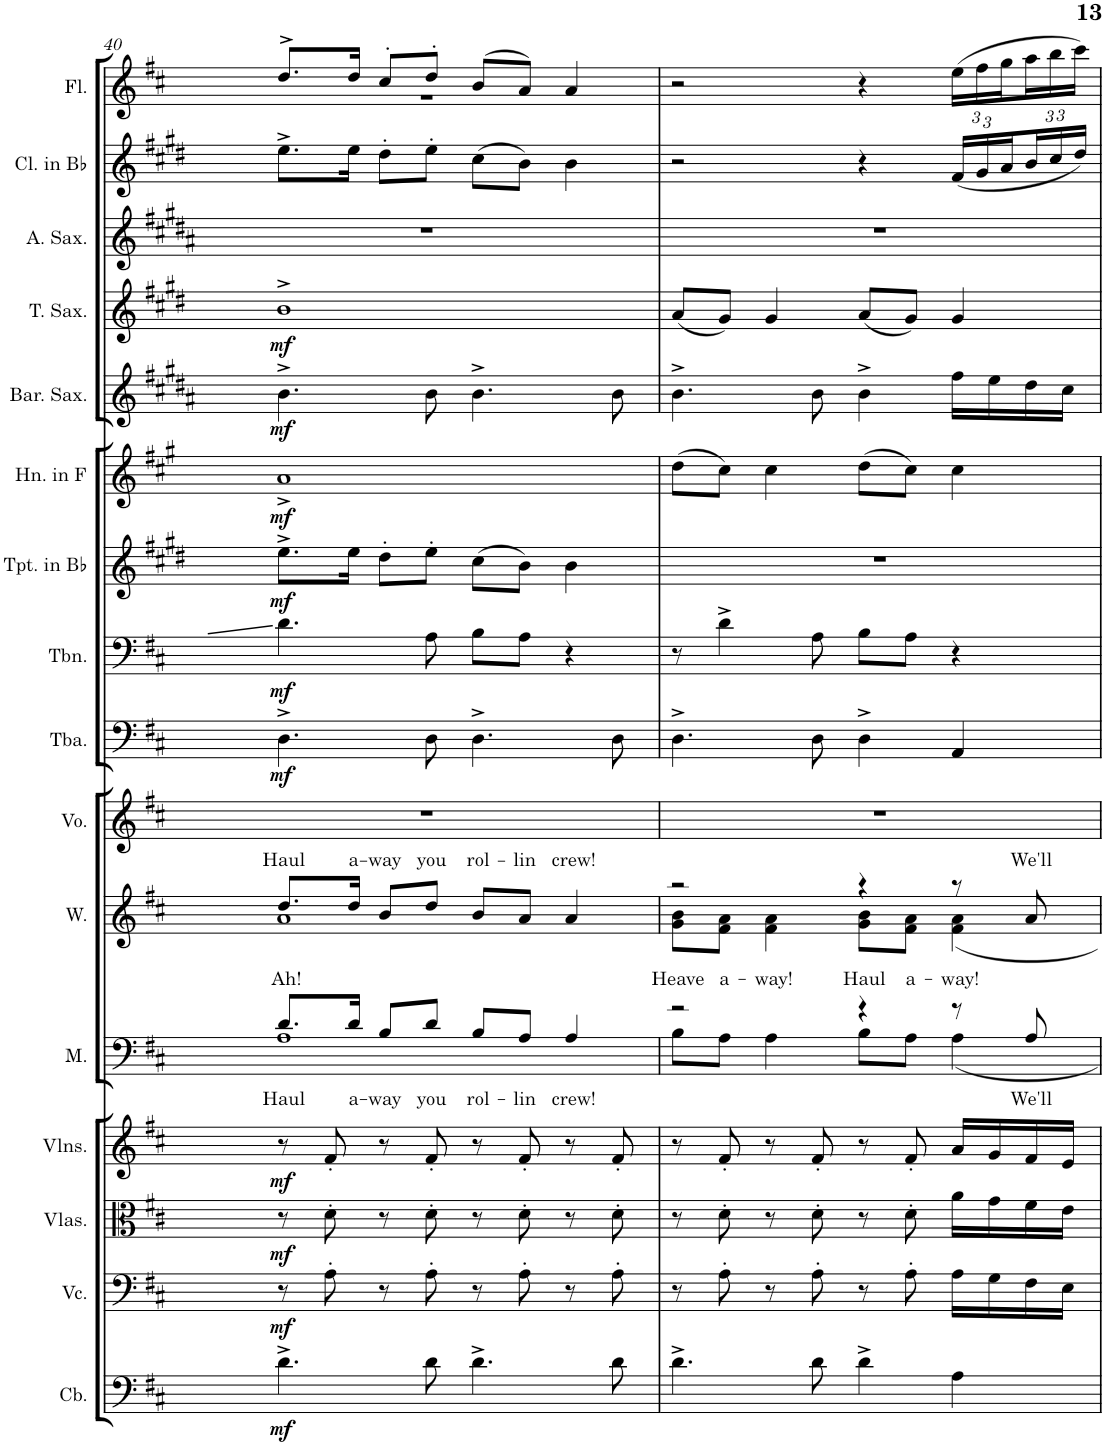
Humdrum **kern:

**kern	**dynam	**kern	**dynam	**kern	**dynam	**kern	**dynam	**kern	**text	**kern	**text	**kern	**kern	**dynam	**kern	**dynam	**kern	**dynam	**kern	**dynam	**kern	**dynam	**kern	**dynam	**kern	**kern	**kern
*part16	*part16	*part15	*part15	*part14	*part14	*part13	*part13	*part12	*part12	*part11	*part11	*part10	*part9	*part9	*part8	*part8	*part7	*part7	*part6	*part6	*part5	*part5	*part4	*part4	*part3	*part2	*part1
*staff16	*staff16	*staff15	*staff15	*staff14	*staff14	*staff13	*staff13	*staff12	*staff12	*staff11	*staff11	*staff10	*staff9	*staff9	*staff8	*staff8	*staff7	*staff7	*staff6	*staff6	*staff5	*staff5	*staff4	*staff4	*staff3	*staff2	*staff1
*I"Contrabass	*	*I"Violoncello	*	*I"Violas	*	*I"Violins	*	*I"Men	*	*I"Women	*	*I"Voice	*I"Tuba	*	*I"Trombone	*	*I"Trumpet in Bb	*	*I"Horn in F	*	*I"Baritone Saxophone	*	*I"Tenor Saxophone	*	*I"Alto Saxophone	*I"Clarinet in Bb	*I"Flute
*I'Cb.	*	*I'Vc.	*	*I'Vlas.	*	*I'Vlns.	*	*I'M.	*	*I'W.	*	*I'Vo.	*I'Tba.	*	*I'Tbn.	*	*I'Tpt. in Bb	*	*I'Hn. in F	*	*I'Bar. Sax.	*	*I'T. Sax.	*	*I'A. Sax.	*I'Cl. in Bb	*I'Fl.
!!LO:PB:g=z
*clefF4	*	*clefF4	*	*clefC3	*	*clefG2	*	*clefF4	*	*clefG2	*	*clefG2	*clefF4	*	*clefF4	*	*clefG2	*	*clefG2	*	*clefG2	*	*clefG2	*	*clefG2	*clefG2	*clefG2
*Trd7c12	*	*	*	*	*	*	*	*	*	*	*	*	*	*	*	*	*Trd1c2	*	*Trd4c7	*	*Trd12c21	*	*Trd8c14	*	*Trd5c9	*Trd1c2	*
*k[f#c#]	*	*k[f#c#]	*	*k[f#c#]	*	*k[f#c#]	*	*k[f#c#]	*	*k[f#c#]	*	*k[f#c#]	*k[f#c#]	*	*k[f#c#]	*	*k[f#c#g#d#]	*	*k[f#c#g#]	*	*k[f#c#g#d#a#]	*	*k[f#c#g#d#]	*	*k[f#c#g#d#a#]	*k[f#c#g#d#]	*k[f#c#]
*M4/4	*	*M4/4	*	*M4/4	*	*M4/4	*	*M4/4	*	*M4/4	*	*M4/4	*M4/4	*	*M4/4	*	*M4/4	*	*M4/4	*	*M4/4	*	*M4/4	*	*M4/4	*M4/4	*M4/4
=40	=40	=40	=40	=40	=40	=40	=40	=40	=40	=40	=40	=40	=40	=40	=40	=40	=40	=40	=40	=40	=40	=40	=40	=40	=40	=40	=40
!	!	!	!	!	!	!	!	!	!LO:LY:b	!	!	!	!	!	!	!	!	!	!	!	!	!	!	!	!	!	!
*	*	*	*	*	*	*	*	*^	*	*	*	*	*	*	*	*	*	*	*	*	*	*	*	*	*	*	*
!	!LO:DY:b	!	!LO:DY:b	!	!LO:DY:b	!	!LO:DY:b	!	!	!LO:LY:a	!	!LO:LY:a	!	!	!LO:DY:b	!	!LO:DY:b	!	!LO:DY:b	!	!LO:DY:b	!	!LO:DY:b	!	!LO:DY:b	!	!	!
*	*	*	*	*	*	*	*	*	*	*	*^	*	*	*	*	*	*	*	*	*	*	*	*	*	*	*	*	*^
4.d^\	mf	8r	mf	8r	mf	8r	mf	8.d/L	1A	Ah!	8.dd/L	1a	Haul	1r	4.D^\	mf	4.d\	mf	8.ee^\L	mf	1a^	mf	4.b^\	mf	1b^	mf	1r	8.ee^\L	8.dd^/L	1r
.	.	8A'\	.	8d'\	.	8f#'/	.	.	.	.	.	.	.	.	.	.	.	.	.	.	.	.	.	.	.	.	.	.	.	.
!	!	!	!	!	!	!	!	!	!	!LO:LY:b	!	!	!LO:LY:a	!	!	!	!	!	!	!	!	!	!	!	!	!	!	!	!	!
.	.	.	.	.	.	.	.	16d/Jk	.	a-	16dd/Jk	.	a-	.	.	.	.	.	16ee\Jk	.	.	.	.	.	.	.	.	16ee\Jk	16dd/Jk	.
!	!	!	!	!	!	!	!	!	!	!LO:LY:b	!	!	!LO:LY:a	!	!	!	!	!	!	!	!	!	!	!	!	!	!	!	!	!
.	.	8r	.	8r	.	8r	.	8B/L	.	-way	8b/L	.	-way	.	.	.	.	.	8dd#'\L	.	.	.	.	.	.	.	.	8dd#'\L	8cc#'/L	.
!	!	!	!	!	!	!	!	!	!	!LO:LY:b	!	!	!LO:LY:a	!	!	!	!	!	!	!	!	!	!	!	!	!	!	!	!	!
8d\	.	8A'\	.	8d'\	.	8f#'/	.	8d/J	.	you	8dd/J	.	you	.	8D\	.	8A\	.	8ee'\J	.	.	.	8b\	.	.	.	.	8ee'\J	8dd'/J	.
!	!	!	!	!	!	!	!	!	!	!LO:LY:b	!	!	!LO:LY:a	!	!	!	!	!	!	!	!	!	!	!	!	!	!	!	!	!
4.d^\	.	8r	.	8r	.	8r	.	8B/L	.	rol-	8b/L	.	rol-	.	4.D^\	.	8B\L	.	(8cc#\L	.	.	.	4.b^\	.	.	.	.	(8cc#\L	(8b/L	.
!	!	!	!	!	!	!	!	!	!	!LO:LY:b	!	!	!LO:LY:a	!	!	!	!	!	!	!	!	!	!	!	!	!	!	!	!	!
.	.	8A'\	.	8d'\	.	8f#'/	.	8A/J	.	-lin	8a/J	.	-lin	.	.	.	8A\J	.	8b\J)	.	.	.	.	.	.	.	.	8b\J)	8a/J)	.
!	!	!	!	!	!	!	!	!	!	!LO:LY:b	!	!	!LO:LY:a	!	!	!	!	!	!	!	!	!	!	!	!	!	!	!	!	!
.	.	8r	.	8r	.	8r	.	4A/	.	crew!	4a/	.	crew!	.	.	.	4r	.	4b\	.	.	.	.	.	.	.	.	4b\	4a/	.
8d\	.	8A'\	.	8d'\	.	8f#'/	.	.	.	.	.	.	.	.	8D\	.	.	.	.	.	.	.	8b\	.	.	.	.	.	.	.
*	*	*	*	*	*	*	*	*	*	*	*	*	*	*	*	*	*	*	*	*	*	*	*	*	*	*	*	*	*v	*v
=41	=41	=41	=41	=41	=41	=41	=41	=41	=41	=41	=41	=41	=41	=41	=41	=41	=41	=41	=41	=41	=41	=41	=41	=41	=41	=41	=41	=41	=41
!	!	!	!	!	!	!	!	!	!	!LO:LY:a	!	!	!	!	!	!	!	!	!	!	!	!	!	!	!	!	!	!	!
4.d^\	.	8r	.	8r	.	8r	.	2r	8B\L	Heave	2r	8g\ 8b\L	.	1r	4.D^\	.	8r	.	1r	.	(8dd\L	.	4.b^\	.	(8a/L	.	1r	2r	2r
!	!	!	!	!	!	!	!	!	!	!LO:LY:a	!	!	!	!	!	!	!	!	!	!	!	!	!	!	!	!	!	!	!
.	.	8A'\	.	8d'\	.	8f#'/	.	.	8A\J	a-	.	8f#\ 8a\J	.	.	.	.	4d^\	.	.	.	8cc#\J)	.	.	.	8g#/J)	.	.	.	.
!	!	!	!	!	!	!	!	!	!	!LO:LY:a	!	!	!	!	!	!	!	!	!	!	!	!	!	!	!	!	!	!	!
.	.	8r	.	8r	.	8r	.	.	4A\	-way!	.	4f#\ 4a\	.	.	.	.	.	.	.	.	4cc#\	.	.	.	4g#/	.	.	.	.
8d\	.	8A'\	.	8d'\	.	8f#'/	.	.	.	.	.	.	.	.	8D\	.	8A\	.	.	.	.	.	8b\	.	.	.	.	.	.
!	!	!	!	!	!	!	!	!	!	!LO:LY:a	!	!	!	!	!	!	!	!	!	!	!	!	!	!	!	!	!	!	!
4d^\	.	8r	.	8r	.	8r	.	4r	8B\L	Haul	4r	8g\ 8b\L	.	.	4D^\	.	8B\L	.	.	.	(8dd\L	.	4b^\	.	(8a/L	.	.	4r	4r
!	!	!	!	!	!	!	!	!	!	!LO:LY:a	!	!	!	!	!	!	!	!	!	!	!	!	!	!	!	!	!	!	!
.	.	8A'\	.	8d'\	.	8f#'/	.	.	8A\J	a-	.	8f#\ 8a\J	.	.	.	.	8A\J	.	.	.	8cc#\J)	.	.	.	8g#/J)	.	.	.	.
!	!	!	!	!	!	!	!	!	!	!LO:LY:a	!	!	!	!	!	!	!	!	!	!	!	!	!	!	!	!	!	!	!
*	*	*	*	*	*	*	*	*	*	*	*	*	*	*	*	*	*	*	*	*	*	*	*	*	*	*	*	*Xbrackettup	*Xbrackettup
4A\	.	16A\LL	.	16a\LL	.	16a/LL	.	8r	4A\	-way!	8r	4f#\ 4a\	.	.	4AA/	.	4r	.	.	.	4cc#\	.	16ff#\LL	.	4g#/	.	.	(24f#/LL	(24ee\LL
.	.	.	.	.	.	.	.	.	.	.	.	.	.	.	.	.	.	.	.	.	.	.	.	.	.	.	.	24g#/	24ff#\
.	.	16G\	.	16g\	.	16g/	.	.	.	.	.	.	.	.	.	.	.	.	.	.	.	.	16ee\	.	.	.	.	.	.
.	.	.	.	.	.	.	.	.	.	.	.	.	.	.	.	.	.	.	.	.	.	.	.	.	.	.	.	24a/	24gg\
!	!	!	!	!	!	!	!	!	!	!LO:LY:b	!	!	!LO:LY:a	!	!	!	!	!	!	!	!	!	!	!	!	!	!	!	!
.	.	16F#\	.	16f#\	.	16f#/	.	8A/	.	We'll	8a/	.	We'll	.	.	.	.	.	.	.	.	.	16dd#\	.	.	.	.	24b/	24aa\
.	.	.	.	.	.	.	.	.	.	.	.	.	.	.	.	.	.	.	.	.	.	.	.	.	.	.	.	24cc#/	24bb\
.	.	16E\JJ	.	16e\JJ	.	16e/JJ	.	.	.	.	.	.	.	.	.	.	.	.	.	.	.	.	16cc#\JJ	.	.	.	.	.	.
.	.	.	.	.	.	.	.	.	.	.	.	.	.	.	.	.	.	.	.	.	.	.	.	.	.	.	.	24dd#/JJ)	24ccc#\JJ)
*	*	*	*	*	*	*	*	*v	*v	*	*	*	*	*	*	*	*	*	*	*	*	*	*	*	*	*	*	*	*
*	*	*	*	*	*	*	*	*	*	*v	*v	*	*	*	*	*	*	*	*	*	*	*	*	*	*	*	*	*
=	=	=	=	=	=	=	=	=	=	=	=	=	=	=	=	=	=	=	=	=	=	=	=	=	=	=	=
*-	*-	*-	*-	*-	*-	*-	*-	*-	*-	*-	*-	*-	*-	*-	*-	*-	*-	*-	*-	*-	*-	*-	*-	*-	*-	*-	*-
